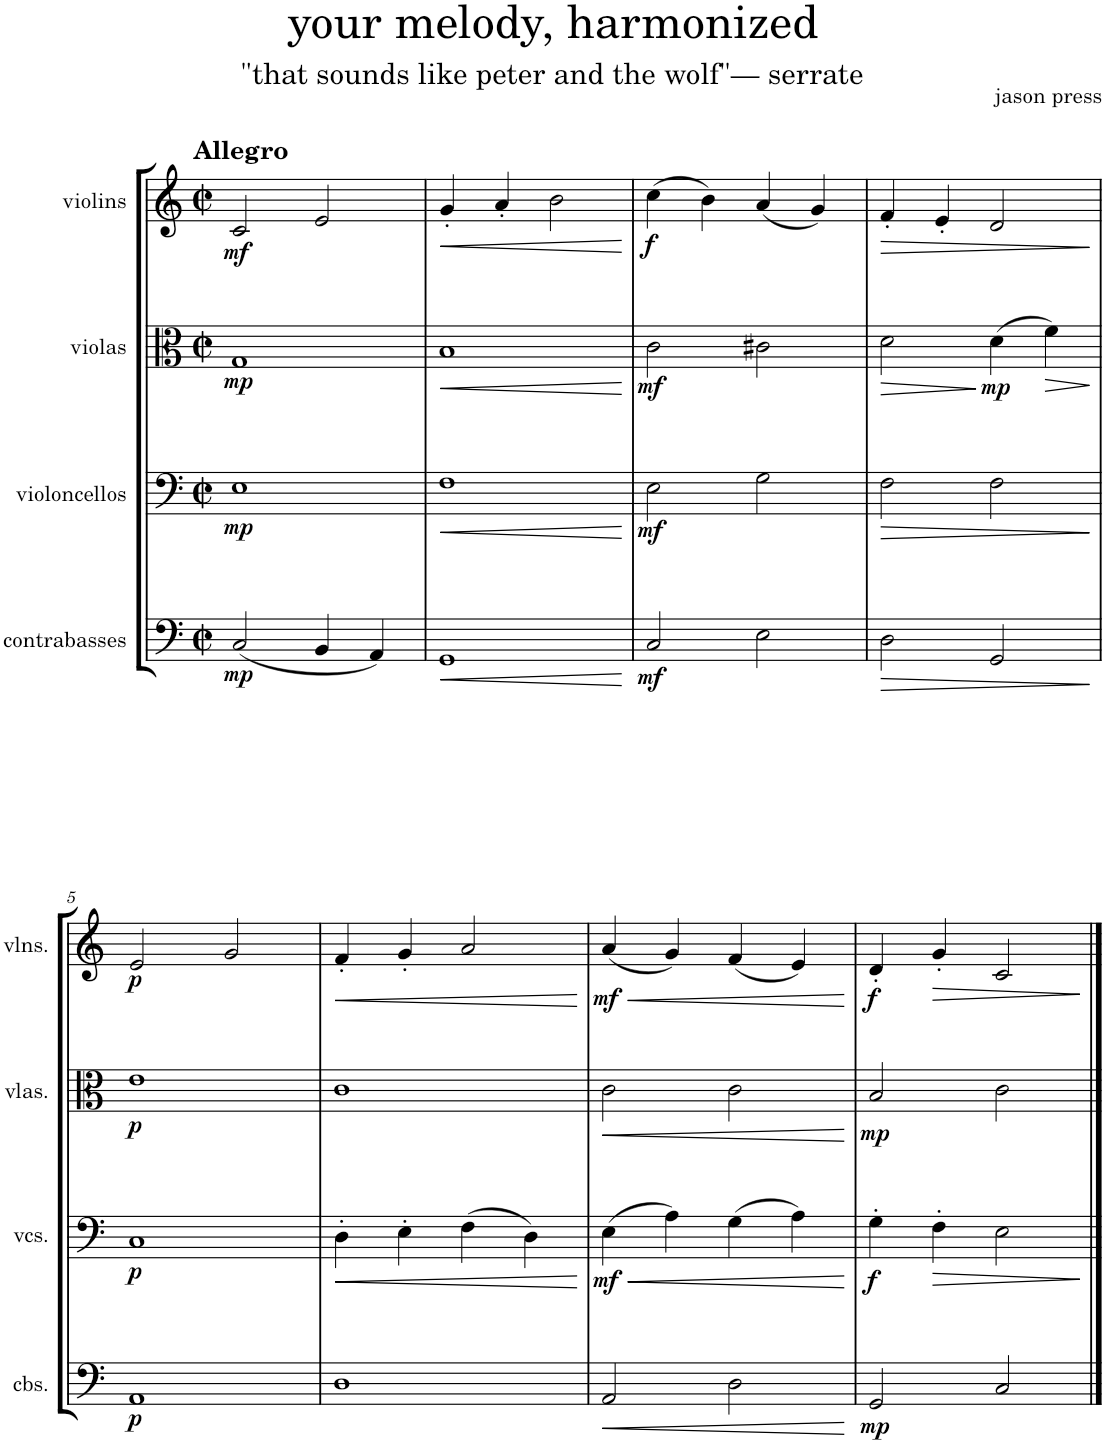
**kern	**dynam	**kern	**dynam	**kern	**dynam	**kern	**dynam
*part4	*part4	*part3	*part3	*part2	*part2	*part1	*part1
*staff4	*staff4	*staff3	*staff3	*staff2	*staff2	*staff1	*staff1
*I"contrabasses	*	*I"violoncellos	*	*I"violas	*	*I"violins	*
*I'cbs.	*	*I'vcs.	*	*I'vlas.	*	*I'vlns.	*
*clefF4	*	*clefF4	*	*clefC3	*	*clefG2	*
*Trd7c12	*	*	*	*	*	*	*
*k[]	*	*k[]	*	*k[]	*	*k[]	*
*M2/2	*	*M2/2	*	*M2/2	*	*M2/2	*
*met(c|)	*	*met(c|)	*	*met(c|)	*	*met(c|)	*
=1	=1	=1	=1	=1	=1	=1	=1
!	!	!	!	!	!	!LO:TX:a:B:t=Allegro	!
!	!LO:DY:b	!	!LO:DY:b	!	!LO:DY:b	!	!LO:DY:b
(2C/	mp	1E	mp	1G	mp	2c/	mf
4BB/	.	.	.	.	.	2e/	.
4AA/)	.	.	.	.	.	.	.
=2	=2	=2	=2	=2	=2	=2	=2
!	!LO:HP:b	!	!LO:HP:b	!	!LO:HP:b	!	!LO:HP:b
1GG	<	1F	<	1B	<	4g'/	<
.	.	.	.	.	.	4a'/	.
.	.	.	.	.	.	2b\	.
.	[	.	[	.	[	.	[
=3	=3	=3	=3	=3	=3	=3	=3
!	!LO:DY:b	!	!LO:DY:b	!	!LO:DY:b	!	!LO:DY:b
2C/	mf	2E\	mf	2c\	mf	(4cc\	f
.	.	.	.	.	.	4b\)	.
2E\	.	2G\	.	2c#X\	.	(4a/	.
.	.	.	.	.	.	4g/)	.
=4	=4	=4	=4	=4	=4	=4	=4
!	!LO:HP:b	!	!LO:HP:b	!	!LO:HP:b	!	!LO:HP:b
2D\	>	2F\	>	2d\	>	4f'/	>
.	.	.	.	.	.	4e'/	.
!	!	!	!	!	!LO:DY:n=1:b	!	!
2GG/	.	2F\	.	(4d\	] mp	2d/	.
!	!	!	!	!	!LO:HP:b	!	!
.	.	.	.	4f\)	>	.	.
.	]	.	]	.	]	.	]
!!LO:LB:g=z
=5	=5	=5	=5	=5	=5	=5	=5
!	!LO:DY:b	!	!LO:DY:b	!	!LO:DY:b	!	!LO:DY:b
1AA	p	1C	p	1e	p	2e/	p
.	.	.	.	.	.	2g/	.
=6	=6	=6	=6	=6	=6	=6	=6
!	!	!	!LO:HP:b	!	!	!	!LO:HP:b
1D	.	4D'\	<	1c	.	4f'/	<
.	.	4E'\	.	.	.	4g'/	.
.	.	(4F\	.	.	.	2a/	.
.	.	4D\)	.	.	.	.	.
.	.	.	[	.	.	.	[
=7	=7	=7	=7	=7	=7	=7	=7
!	!LO:HP:b	!	!LO:HP:b	!	!LO:HP:b	!	!LO:HP:b
!	!	!	!LO:DY:n=1:b	!	!	!	!LO:DY:n=1:b
2AA/	<	(4E\	< mf	2c\	<	(4a/	< mf
.	.	4A\)	.	.	.	4g/)	.
2D\	.	(4G\	.	2c\	.	(4f/	.
.	.	4A\)	.	.	.	4e/)	.
.	[	.	[	.	[	.	[
=8	=8	=8	=8	=8	=8	=8	=8
!	!LO:DY:b	!	!LO:DY:b	!	!LO:DY:b	!	!LO:DY:b
2GG/	mp	4G'\	f	2B/	mp	4d'/	f
!	!	!	!LO:HP:b	!	!	!	!LO:HP:b
.	.	4F'\	>	.	.	4g'/	>
2C/	.	2E\	.	2c\	.	2c/	.
.	.	.	]	.	.	.	]
==	==	==	==	==	==	==	==
*-	*-	*-	*-	*-	*-	*-	*-
